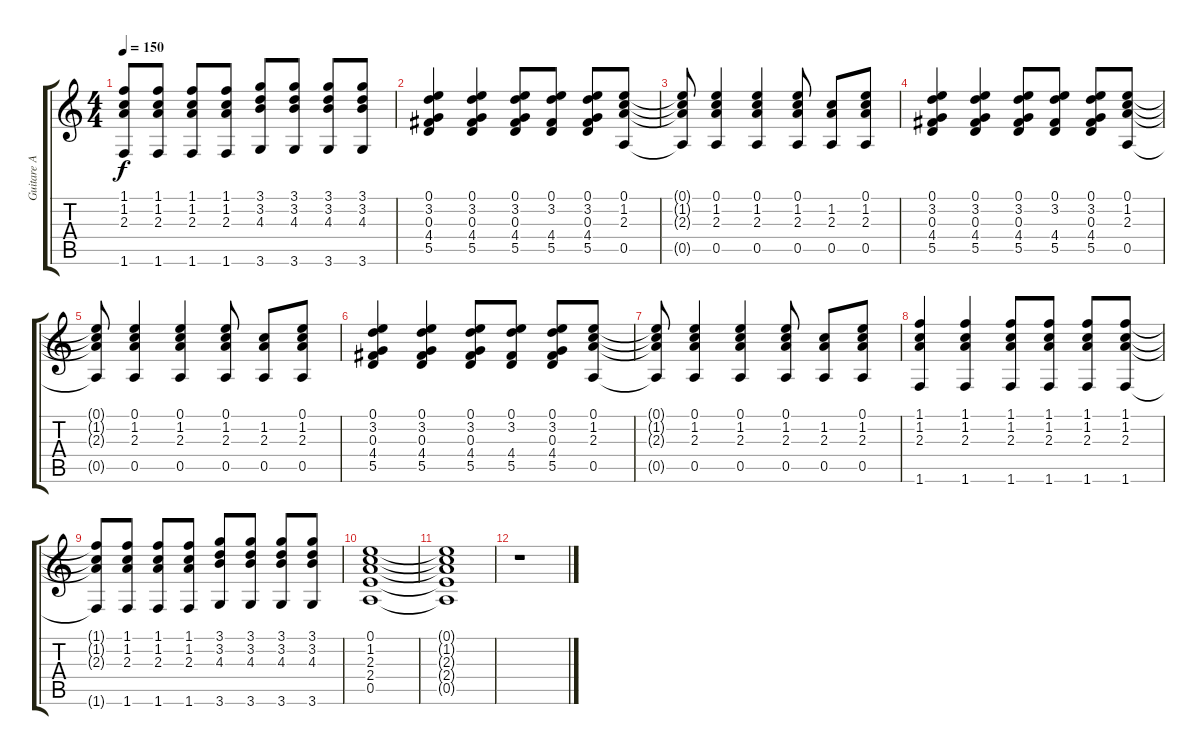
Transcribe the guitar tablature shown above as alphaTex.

\track ("Guitare A" "Guitare A") {instrument acousticguitarsteel}
\staff {score tabs}
\tuning (E4 B3 G3 D3 A2 E2) {hide}
\ts (4 4)
\tempo 150
\clef g2
\ks c
(1.1{t} 1.2{t} 2.3{t} 1.6{t}).8{dy f} (1.1 1.2 2.3 1.6).8 (1.1 1.2 2.3 1.6).8 (1.1 1.2 2.3 1.6).8 (3.1 3.2 4.3 3.6).8 (3.1 3.2 4.3 3.6).8 (3.1 3.2 4.3 3.6).8 (3.1 3.2 4.3 3.6).8 |
(0.1 3.2 0.3 4.4 5.5).4 (0.1 3.2 0.3 4.4 5.5).4 (0.1 3.2 0.3 4.4 5.5).8 (0.1 3.2 4.4 5.5).8 (0.1 3.2 0.3 4.4 5.5).8 (0.1 1.2 2.3 0.5).8 |
(0.1{t} 1.2{t} 2.3{t} 0.5{t}).8 (0.1 1.2 2.3 0.5).4 (0.1 1.2 2.3 0.5).4 (0.1 1.2 2.3 0.5).8 (1.2 2.3 0.5).8 (0.1 1.2 2.3 0.5).8 |
(0.1 3.2 0.3 4.4 5.5).4 (0.1 3.2 0.3 4.4 5.5).4 (0.1 3.2 0.3 4.4 5.5).8 (0.1 3.2 4.4 5.5).8 (0.1 3.2 0.3 4.4 5.5).8 (0.1 1.2 2.3 0.5).8 |
(0.1{t} 1.2{t} 2.3{t} 0.5{t}).8 (0.1 1.2 2.3 0.5).4 (0.1 1.2 2.3 0.5).4 (0.1 1.2 2.3 0.5).8 (1.2 2.3 0.5).8 (0.1 1.2 2.3 0.5).8 |
(0.1 3.2 0.3 4.4 5.5).4 (0.1 3.2 0.3 4.4 5.5).4 (0.1 3.2 0.3 4.4 5.5).8 (0.1 3.2 4.4 5.5).8 (0.1 3.2 0.3 4.4 5.5).8 (0.1 1.2 2.3 0.5).8 |
(0.1{t} 1.2{t} 2.3{t} 0.5{t}).8 (0.1 1.2 2.3 0.5).4 (0.1 1.2 2.3 0.5).4 (0.1 1.2 2.3 0.5).8 (1.2 2.3 0.5).8 (0.1 1.2 2.3 0.5).8 |
(1.1 1.2 2.3 1.6).4 (1.1 1.2 2.3 1.6).4 (1.1 1.2 2.3 1.6).8 (1.1 1.2 2.3 1.6).8 (1.1 1.2 2.3 1.6).8 (1.1 1.2 2.3 1.6).8 |
(1.1{t} 1.2{t} 2.3{t} 1.6{t}).8 (1.1 1.2 2.3 1.6).8 (1.1 1.2 2.3 1.6).8 (1.1 1.2 2.3 1.6).8 (3.1 3.2 4.3 3.6).8 (3.1 3.2 4.3 3.6).8 (3.1 3.2 4.3 3.6).8 (3.1 3.2 4.3 3.6).8 |
(0.1 1.2 2.3 2.4 0.5).1 |
(0.1{t} 1.2{t} 2.3{t} 2.4{t} 0.5{t}).1 |
r.1
